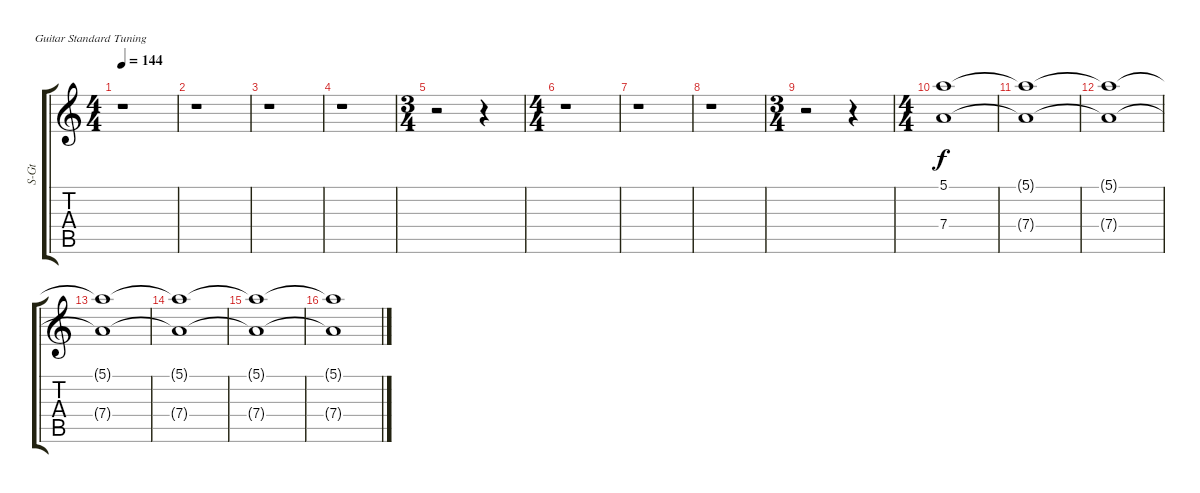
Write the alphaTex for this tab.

\bracketExtendMode groupsimilarinstruments
\otherSystemsTrackNameOrientation horizontal
\track ("Moog" "S-Gt") {instrument pad3polysynth}
\staff {score tabs}
\tuning (E4 B3 G3 D3 A2 E2)
\displaytranspose 12
\ts (4 4)
\tempo 144
\clef g2
\ks c
r.1{dy f beam Down} |
r.1{beam Down} |
r.1{beam Down} |
r.1{beam Down} |
\ts (3 4)
r.2{beam Down} r.4{beam Down} |
\ts (4 4)
r.1{beam Down} |
r.1{beam Down} |
r.1{beam Down} |
\ts (3 4)
r.2{beam Down} r.4{beam Down} |
\ts (4 4)
(5.1 7.4).1{beam Down} |
(5.1{t} 7.4{t}).1{beam Down} |
(5.1{t} 7.4{t}).1{beam Down} |
(5.1{t} 7.4{t}).1{beam Down} |
(5.1{t} 7.4{t}).1{beam Down} |
(5.1{t} 7.4{t}).1{beam Down} |
(5.1{t} 7.4{t}).1{beam Down}
